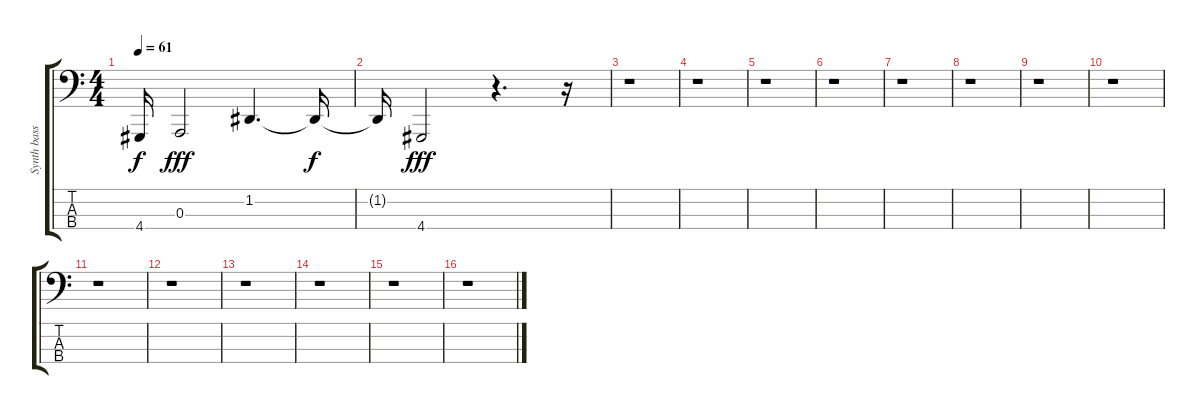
\track ("Synth bass 8" "Synth bass") {instrument pad3polysynth}
\staff {score tabs}
\tuning (G2 D2 A1 E1) {hide}
\ts (4 4)
\tempo 61
\clef f4
\ks c
4.4{t}.16{dy f} 0.3.2{dy fff} 1.2.4{d} 1.2{t}.16{dy f} |
1.2{t}.16 4.4.2{dy fff} r.4{d} r.16 |
r.1 |
r.1 |
r.1 |
r.1 |
r.1 |
r.1 |
r.1 |
r.1 |
r.1 |
r.1 |
r.1 |
r.1 |
r.1 |
r.1
